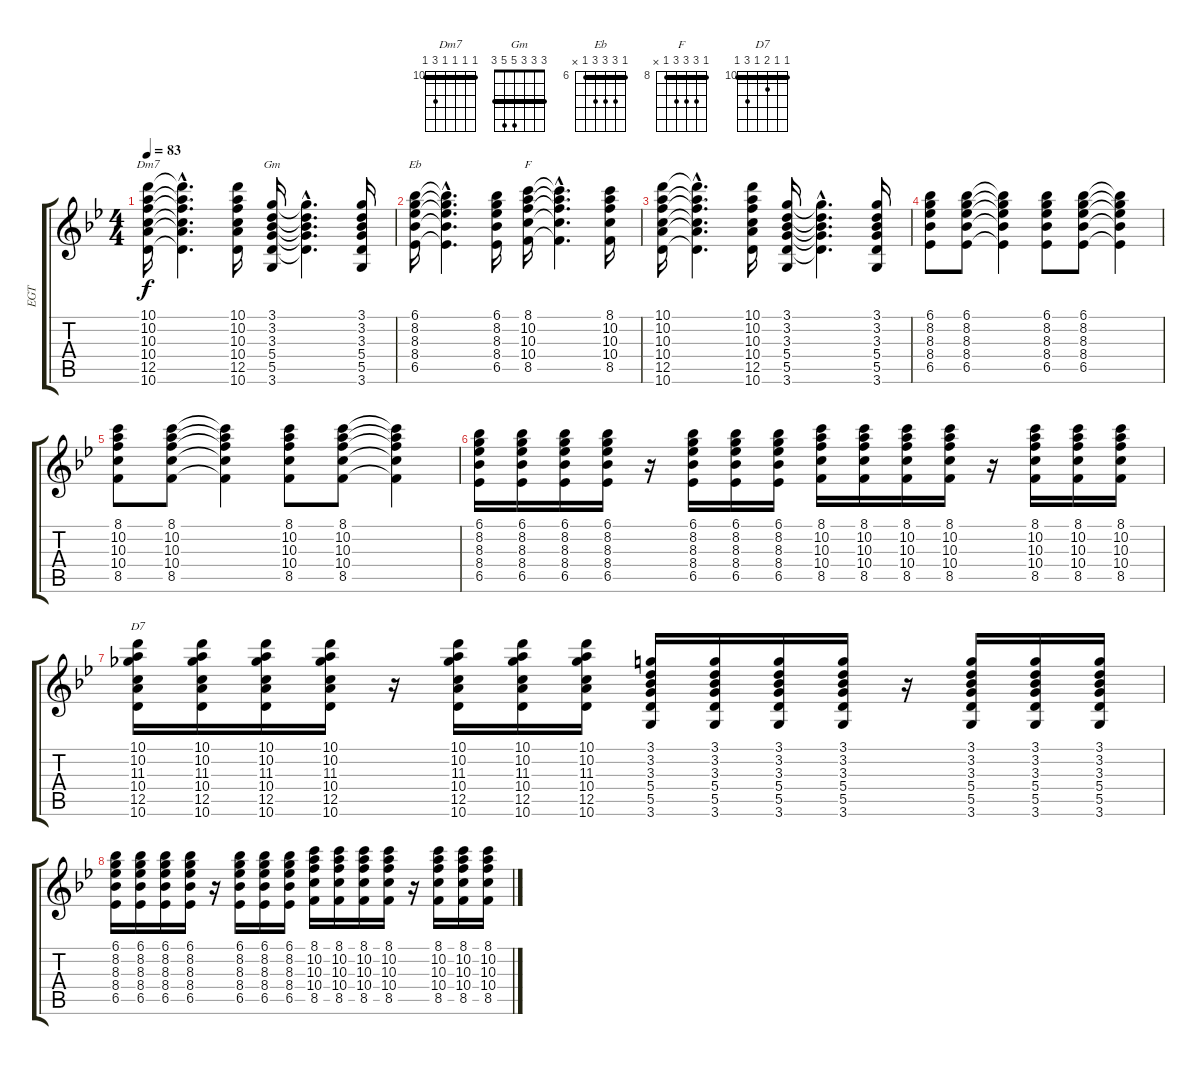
\track ("EGT" "EGT") {instrument overdrivenguitar}
\staff {score tabs}
\tuning (E4 B3 G3 D3 A2 E2) {hide}
\chord ("Dm7" 10 10 10 10 12 10) {firstfret 10 barre 10}
\chord ("Gm" 3 3 3 5 5 3) {barre 3}
\chord ("Eb" 6 8 8 8 6 x) {firstfret 6 barre 6}
\chord ("F" 8 10 10 10 8 x) {firstfret 8 barre 8}
\chord ("D7" 10 10 11 10 12 10) {firstfret 10 barre 10}
\ts (4 4)
\tempo 83
\clef g2
\ks gminor
(10.1 10.2 10.3 10.4 12.5 10.6).16{ch "Dm7" dy f} (10.1{hac t} 10.2{hac t} 10.3{hac t} 10.4{hac t} 12.5{hac t} 10.6{hac t}).4{d} (10.1 10.2 10.3 10.4 12.5 10.6).16 (3.1 3.2 3.3 5.4 5.5 3.6).16{ch "Gm"} (3.1{hac t} 3.2{hac t} 3.3{hac t} 5.4{hac t} 5.5{hac t}).4{d} (3.1 3.2 3.3 5.4 5.5 3.6).16 |
(6.1 8.2 8.3 8.4 6.5).16{ch "Eb"} (6.1{hac t} 8.2{hac t} 8.3{hac t} 8.4{hac t} 6.5{hac t}).4{d} (6.1 8.2 8.3 8.4 6.5).16 (8.1 10.2 10.3 10.4 8.5).16{ch "F"} (8.1{hac t} 10.2{hac t} 10.3{hac t} 10.4{hac t} 8.5{hac t}).4{d} (8.1 10.2 10.3 10.4 8.5).16 |
(10.1 10.2 10.3 10.4 12.5 10.6).16 (10.1{hac t} 10.2{hac t} 10.3{hac t} 10.4{hac t} 12.5{hac t} 10.6{hac t}).4{d} (10.1 10.2 10.3 10.4 12.5 10.6).16 (3.1 3.2 3.3 5.4 5.5 3.6).16 (3.1{hac t} 3.2{hac t} 3.3{hac t} 5.4{hac t} 5.5{hac t}).4{d} (3.1 3.2 3.3 5.4 5.5 3.6).16 |
(6.1 8.2 8.3 8.4 6.5).8 (6.1 8.2 8.3 8.4 6.5).8 (6.1{t} 8.2{t} 8.3{t} 8.4{t} 6.5{t}).4 (6.1 8.2 8.3 8.4 6.5).8 (6.1 8.2 8.3 8.4 6.5).8 (6.1{t} 8.2{t} 8.3{t} 8.4{t} 6.5{t}).4 |
(8.1 10.2 10.3 10.4 8.5).8 (8.1 10.2 10.3 10.4 8.5).8 (8.1{t} 10.2{t} 10.3{t} 10.4{t} 8.5{t}).4 (8.1 10.2 10.3 10.4 8.5).8 (8.1 10.2 10.3 10.4 8.5).8 (8.1{t} 10.2{t} 10.3{t} 10.4{t} 8.5{t}).4 |
(6.1 8.2 8.3 8.4 6.5).16 (6.1 8.2 8.3 8.4 6.5).16 (6.1 8.2 8.3 8.4 6.5).16 (6.1 8.2 8.3 8.4 6.5).16 r.16 (6.1 8.2 8.3 8.4 6.5).16 (6.1 8.2 8.3 8.4 6.5).16 (6.1 8.2 8.3 8.4 6.5).16 (8.1 10.2 10.3 10.4 8.5).16 (8.1 10.2 10.3 10.4 8.5).16 (8.1 10.2 10.3 10.4 8.5).16 (8.1 10.2 10.3 10.4 8.5).16 r.16 (8.1 10.2 10.3 10.4 8.5).16 (8.1 10.2 10.3 10.4 8.5).16 (8.1 10.2 10.3 10.4 8.5).16 |
(10.1 10.2 11.3 10.4 12.5 10.6).16{ch "D7"} (10.1 10.2 11.3 10.4 12.5 10.6).16 (10.1 10.2 11.3 10.4 12.5 10.6).16 (10.1 10.2 11.3 10.4 12.5 10.6).16 r.16 (10.1 10.2 11.3 10.4 12.5 10.6).16 (10.1 10.2 11.3 10.4 12.5 10.6).16 (10.1 10.2 11.3 10.4 12.5 10.6).16 (3.1 3.2 3.3 5.4 5.5 3.6).16 (3.1 3.2 3.3 5.4 5.5 3.6).16 (3.1 3.2 3.3 5.4 5.5 3.6).16 (3.1 3.2 3.3 5.4 5.5 3.6).16 r.16 (3.1 3.2 3.3 5.4 5.5 3.6).16 (3.1 3.2 3.3 5.4 5.5 3.6).16 (3.1 3.2 3.3 5.4 5.5 3.6).16 |
(6.1 8.2 8.3 8.4 6.5).16 (6.1 8.2 8.3 8.4 6.5).16 (6.1 8.2 8.3 8.4 6.5).16 (6.1 8.2 8.3 8.4 6.5).16 r.16 (6.1 8.2 8.3 8.4 6.5).16 (6.1 8.2 8.3 8.4 6.5).16 (6.1 8.2 8.3 8.4 6.5).16 (8.1 10.2 10.3 10.4 8.5).16 (8.1 10.2 10.3 10.4 8.5).16 (8.1 10.2 10.3 10.4 8.5).16 (8.1 10.2 10.3 10.4 8.5).16 r.16 (8.1 10.2 10.3 10.4 8.5).16 (8.1 10.2 10.3 10.4 8.5).16 (8.1 10.2 10.3 10.4 8.5).16
